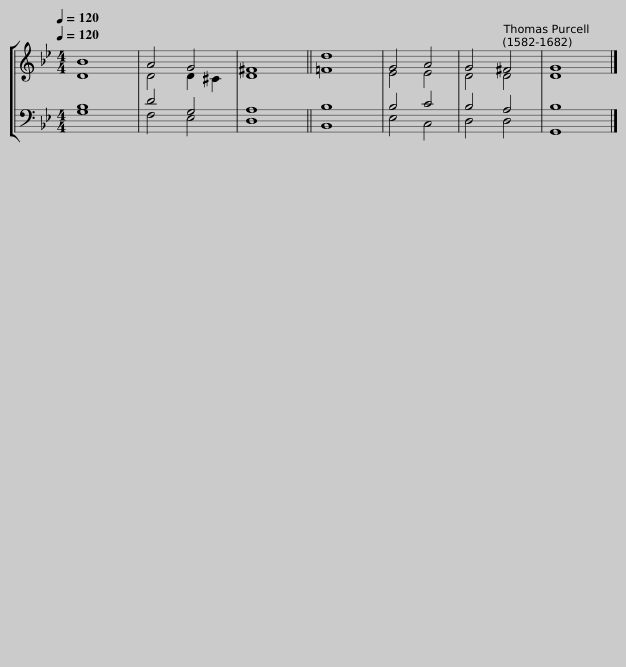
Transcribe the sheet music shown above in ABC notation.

X:1
%%score [ ( 1 2 ) ( 3 4 ) ]
L:1/8
Q:1/4=120
M:4/4
I:linebreak $
K:Bb
V:1 treble
V:2 treble
V:3 bass
V:4 bass
V:1
 B8 | A4 G4 | ^F8 || d8 | G4 A4 | %5
 G4 ^F4 | G8 |] %7
V:2
 D8 | D4 D2 ^C2 | D8 || =F8 | E4 E4 | %5
 D4 D4 | D8 |] %7
V:3
 B,8 | D4 G,4 | A,8 || B,8 | B,4 C4 | %5
 B,4 A,4 | B,8 |] %7
V:4
 G,8 | F,4 E,4 | D,8 || B,,8 | E,4 C,4 | %5
 D,4 D,4 | G,,8 |] %7
